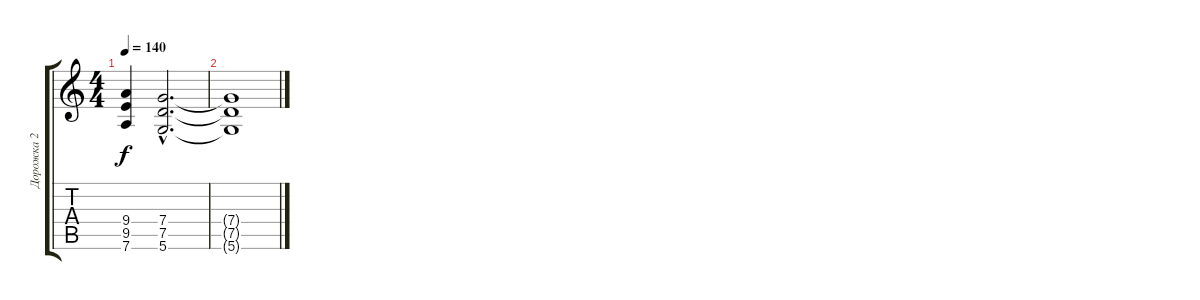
\track ("Дорожка 2" "Дорожка 2") {instrument distortionguitar}
\staff {score tabs}
\tuning (D4 A3 F3 C3 G2 D2) {hide}
\ts (4 4)
\tempo 140
\clef g2
\ks c
(9.4{t} 9.5{t} 7.6{t}).4{dy f} (7.4{hac} 7.5{hac} 5.6{hac}).2{d} |
(7.4{t} 7.5{t} 5.6{t}).1
